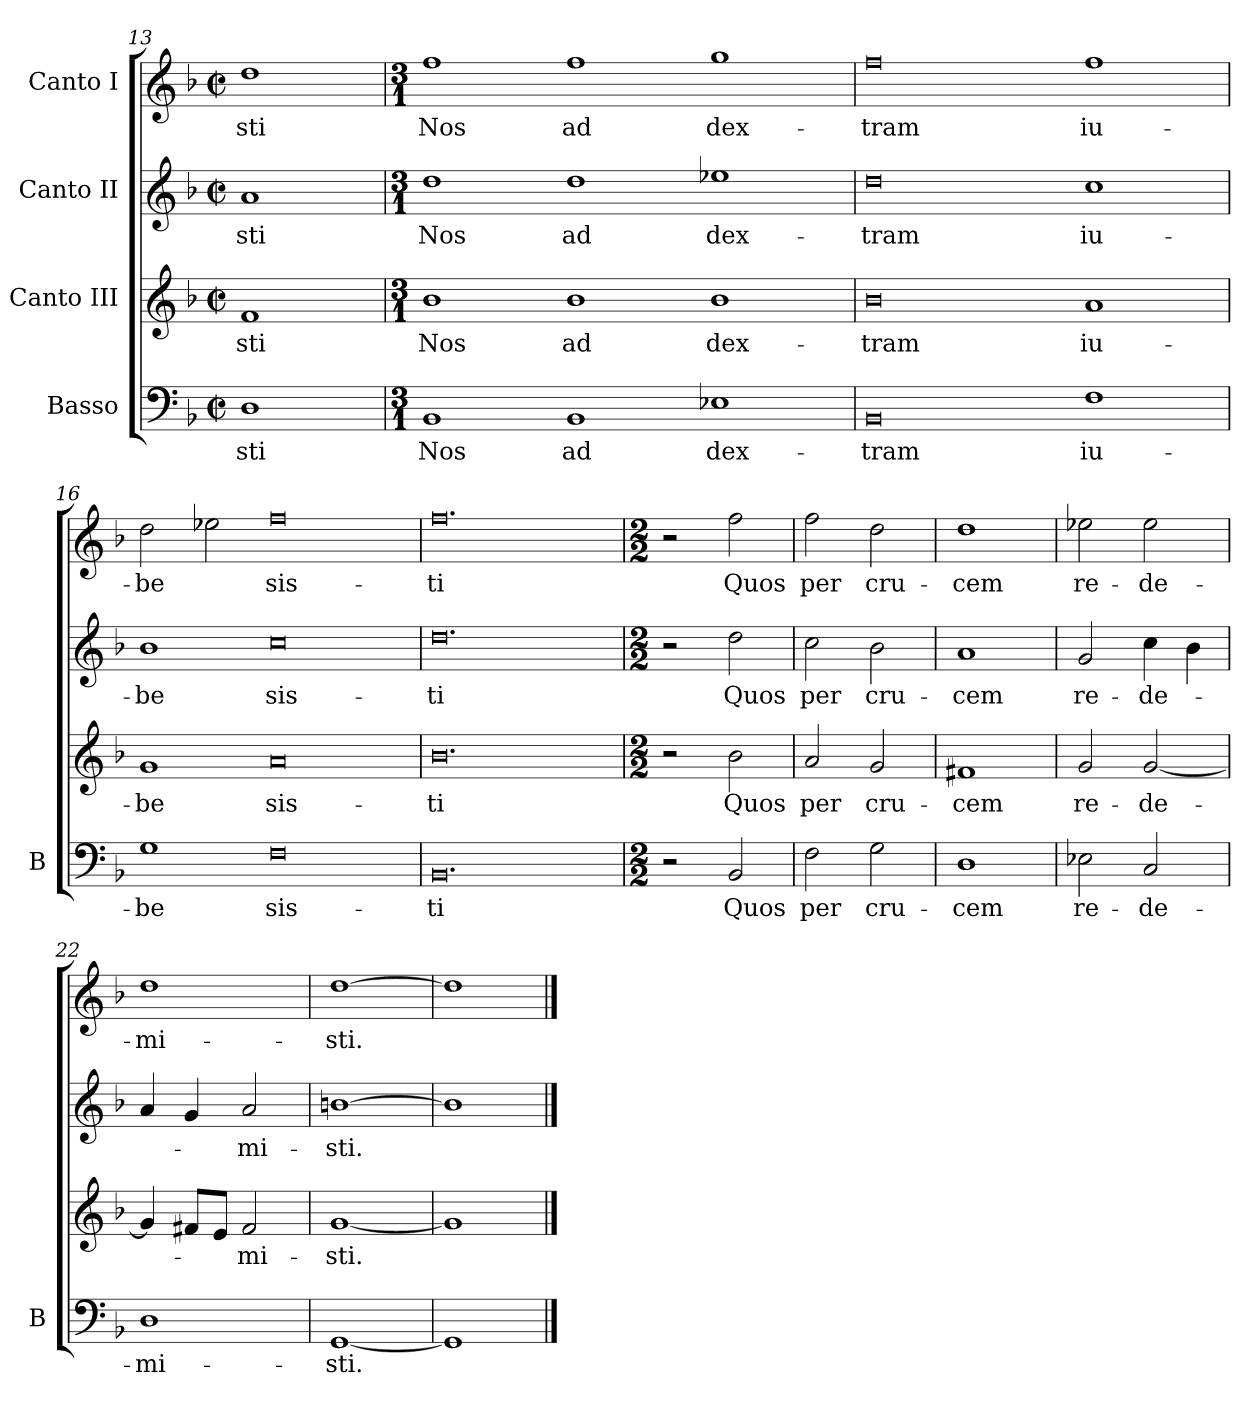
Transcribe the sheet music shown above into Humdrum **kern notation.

**kern	**text	**kern	**text	**kern	**text	**kern	**text
*part4	*part4	*part3	*part3	*part2	*part2	*part1	*part1
*staff4	*staff4	*staff3	*staff3	*staff2	*staff2	*staff1	*staff1
*I"Basso	*	*I"Canto III	*	*I"Canto II	*	*I"Canto I	*
*I'B	*	*	*	*	*	*	*
*clefF4	*	*clefG2	*	*clefG2	*	*clefG2	*
*k[b-]	*	*k[b-]	*	*k[b-]	*	*k[b-]	*
*M2/2	*	*M2/2	*	*M2/2	*	*M2/2	*
*met(c|)	*	*met(c|)	*	*met(c|)	*	*met(c|)	*
=13	=13	=13	=13	=13	=13	=13	=13
1D	-sti	1f	-sti	1a	-sti	1dd	-sti
=14	=14	=14	=14	=14	=14	=14	=14
*M3/1	*	*M3/1	*	*M3/1	*	*M3/1	*
1BB-	Nos	1b-	Nos	1dd	Nos	1ff	Nos
1BB-	ad	1b-	ad	1dd	ad	1ff	ad
1E-X	dex-	1b-	dex-	1ee-X	dex-	1gg	dex-
=15	=15	=15	=15	=15	=15	=15	=15
0BB-	-tram	0b-	-tram	0dd	-tram	0ff	-tram
1F	iu-	1a	iu-	1cc	iu-	1ff	iu-
=16	=16	=16	=16	=16	=16	=16	=16
1G	-be	1g	-be	1b-	-be	2dd\	-be
.	.	.	.	.	.	2ee-X\	.
0F	sis-	0a	sis-	0cc	sis-	0ff	sis-
=17	=17	=17	=17	=17	=17	=17	=17
0.BB-	-ti	0.b-	-ti	0.dd	-ti	0.ff	-ti
=18	=18	=18	=18	=18	=18	=18	=18
*M2/2	*	*M2/2	*	*M2/2	*	*M2/2	*
2r	.	2r	.	2r	.	2r	.
2BB-/	Quos	2b-\	Quos	2dd\	Quos	2ff\	Quos
=19	=19	=19	=19	=19	=19	=19	=19
2F\	per	2a/	per	2cc\	per	2ff\	per
2G\	cru-	2g/	cru-	2b-\	cru-	2dd\	cru-
=20	=20	=20	=20	=20	=20	=20	=20
1D	-cem	1f#X	-cem	1a	-cem	1dd	-cem
=21	=21	=21	=21	=21	=21	=21	=21
2E-X\	re-	2g/	re-	2g/	re-	2ee-X\	re-
2C/	-de-	[2g/	-de-	4cc\	-de-	2ee-\	-de-
.	.	.	.	4b-\	.	.	.
=22	=22	=22	=22	=22	=22	=22	=22
1D	-mi-	4g/]	.	4a/	.	1dd	-mi-
.	.	8f#X/L	.	4g/	.	.	.
.	.	8e/J	.	.	.	.	.
.	.	2f#/	-mi-	2a/	-mi-	.	.
=23	=23	=23	=23	=23	=23	=23	=23
[1GG	-sti.	[1g	-sti.	[1bn	-sti.	[1dd	-sti.
=24	=24	=24	=24	=24	=24	=24	=24
1GG]	.	1g]	.	1b]	.	1dd]	.
==	==	==	==	==	==	==	==
*-	*-	*-	*-	*-	*-	*-	*-
